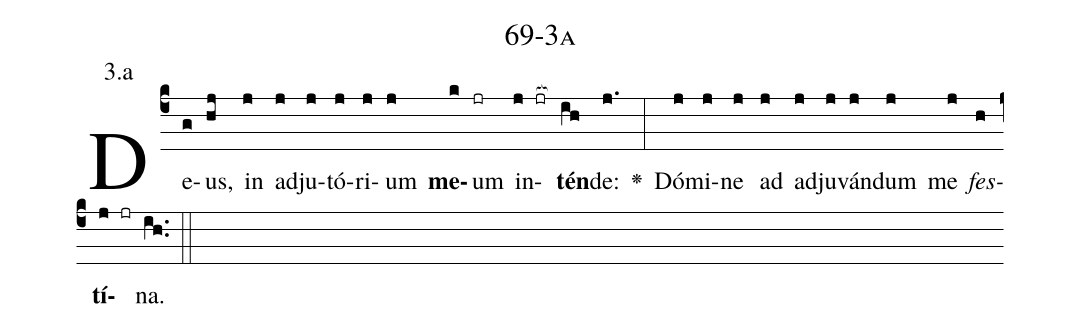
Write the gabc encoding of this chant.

name: 69-3a;
annotation: 3.a;
%%
(c4)De(g)us,(hj) in(j) ad(j)ju(j)tó(j)ri(j)um(j) <b>me</b>(k)um(jr) in(j jr[ocb:1{])<b>tén</b>(ih[ocb:0}])de:(j.) <v>\greheightstar</v>(:) Dó(j)mi(j)ne(j) ad(j) ad(j)ju(j)ván(j)dum(j) me(j) <i>fes</i>(h)<b>tí</b>(j jr)na.(ih..) (::)


%E(j) u(j) o(j) u(h) a(j) e.(ih..) (::)
